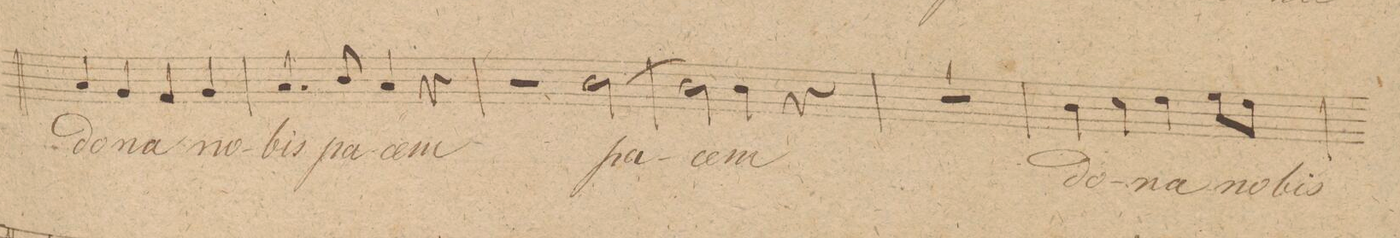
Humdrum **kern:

**kern	**text	**dynam
*I"Tenore.	*	*
*clefC4	*	*
*k[f#c#g#]	*	*
*met(c|)	*	*
*M2/2	*	*
4G#/	do-	.
4F#/	-na	.
4E/	.	.
4F#/	no-	.
=8	=8	=8
4.G#/	-bis	.
8A/	pa-	.
4G#/	-cem	.
4r	.	.
=9	=9	=9
2r	.	.
[2A\	pa-	.
=10	=10	=10
2A\]	-cem	.
4A\	.	.
4r	.	.
=11	=11	=11
1r	.	.
=12	=12	=12
4A\	do-	.
4B\	.	.
4c#\	-na	.
8d\L	no-	.
8c#\J	-bis	.
=13	=13	=13
*-	*-	*-
